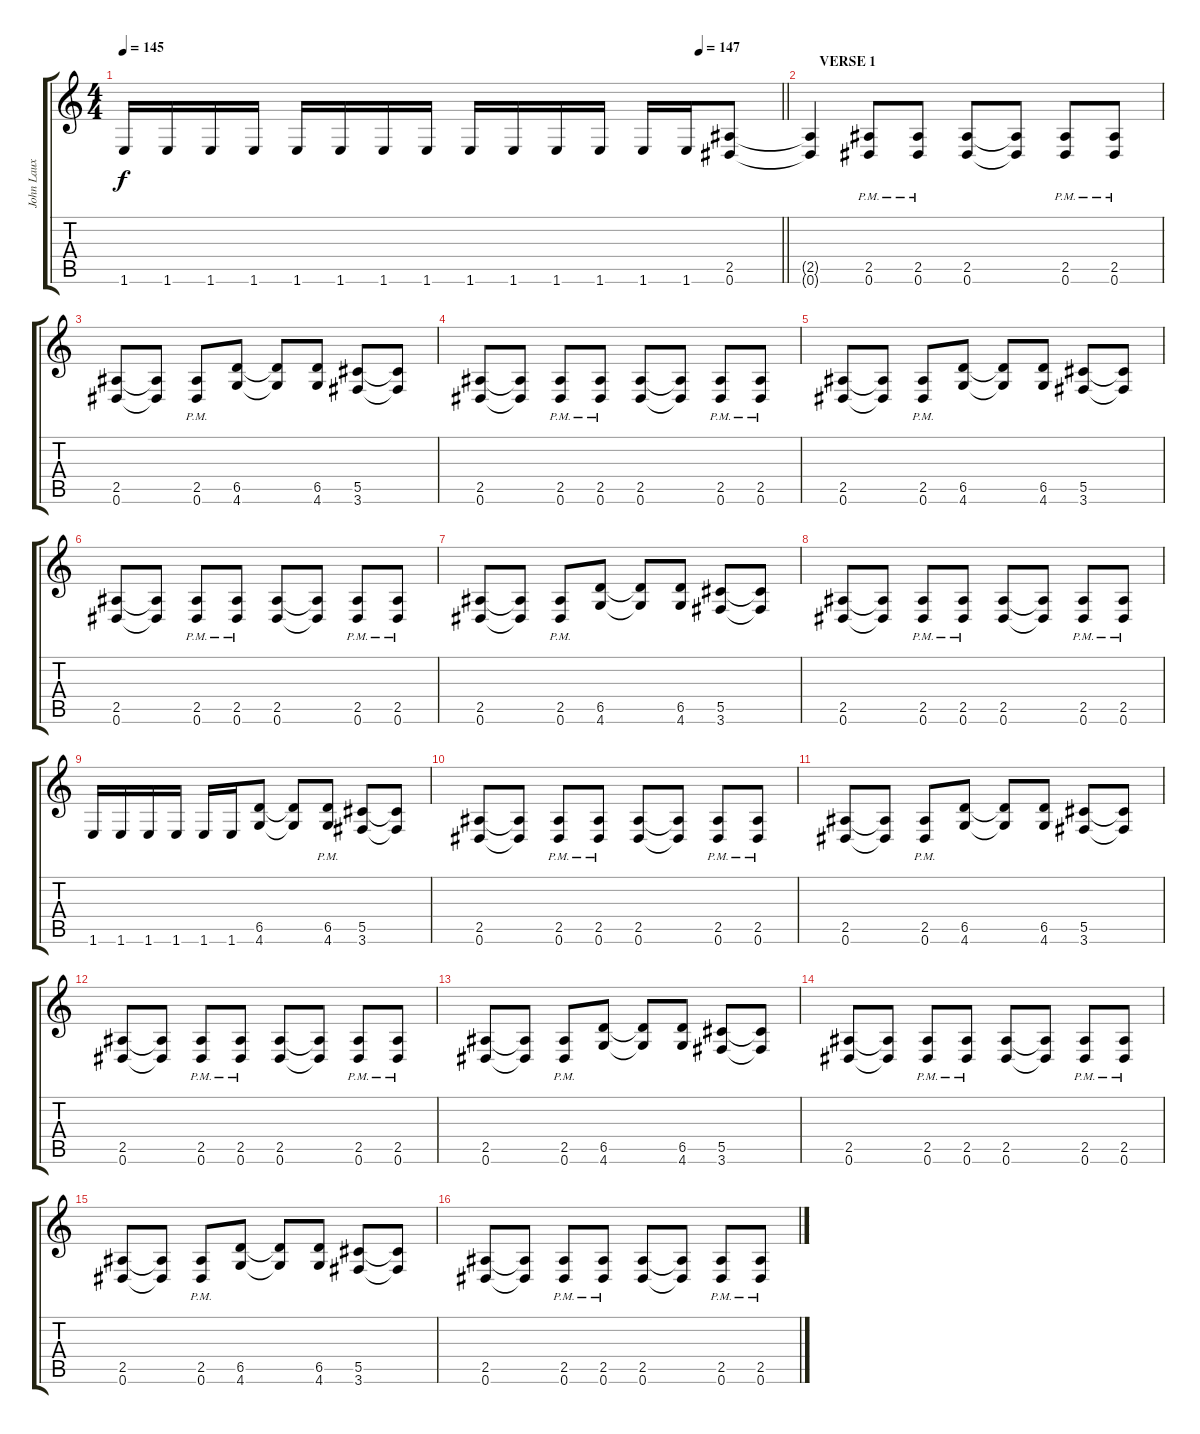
\track ("John Laux" "John Laux") {instrument distortionguitar}
\staff {score tabs}
\tuning (Eb4 Bb3 Gb3 Db3 Ab2 Eb2) {hide}
\ts (4 4)
\tempo 145
\tempo (147 0.875)
\clef g2
\barLineRight lightlight
\ks c
1.6.16{dy f} 1.6.16 1.6.16 1.6.16 1.6.16 1.6.16 1.6.16 1.6.16 1.6.16 1.6.16 1.6.16 1.6.16 1.6.16 1.6.16 (2.5 0.6).8 |
\section ("" "     VERSE 1")
(2.5{t} 0.6{t}).4 (2.5{pm} 0.6{pm}).8 (2.5{pm} 0.6{pm}).8 (2.5 0.6).8 (2.5{t} 0.6{t}).8 (2.5{pm} 0.6{pm}).8 (2.5{pm} 0.6{pm}).8 |
(2.5 0.6).8 (2.5{t} 0.6{t}).8 (2.5{pm} 0.6{pm}).8 (6.5 4.6).8 (6.5{t} 4.6{t}).8 (6.5 4.6).8 (5.5 3.6).8 (5.5{t} 3.6{t}).8 |
(2.5 0.6).8 (2.5{t} 0.6{t}).8 (2.5{pm} 0.6{pm}).8 (2.5{pm} 0.6{pm}).8 (2.5 0.6).8 (2.5{t} 0.6{t}).8 (2.5{pm} 0.6{pm}).8 (2.5{pm} 0.6{pm}).8 |
(2.5 0.6).8 (2.5{t} 0.6{t}).8 (2.5{pm} 0.6{pm}).8 (6.5 4.6).8 (6.5{t} 4.6{t}).8 (6.5 4.6).8 (5.5 3.6).8 (5.5{t} 3.6{t}).8 |
(2.5 0.6).8 (2.5{t} 0.6{t}).8 (2.5{pm} 0.6{pm}).8 (2.5{pm} 0.6{pm}).8 (2.5 0.6).8 (2.5{t} 0.6{t}).8 (2.5{pm} 0.6{pm}).8 (2.5{pm} 0.6{pm}).8 |
(2.5 0.6).8 (2.5{t} 0.6{t}).8 (2.5{pm} 0.6{pm}).8 (6.5 4.6).8 (6.5{t} 4.6{t}).8 (6.5 4.6).8 (5.5 3.6).8 (5.5{t} 3.6{t}).8 |
(2.5 0.6).8 (2.5{t} 0.6{t}).8 (2.5{pm} 0.6{pm}).8 (2.5{pm} 0.6{pm}).8 (2.5 0.6).8 (2.5{t} 0.6{t}).8 (2.5{pm} 0.6{pm}).8 (2.5{pm} 0.6{pm}).8 |
1.6.16 1.6.16 1.6.16 1.6.16 1.6.16 1.6.16 (6.5 4.6).8 (6.5{t} 4.6{t}).8 (6.5{pm} 4.6{pm}).8 (5.5 3.6).8 (5.5{t} 3.6{t}).8 |
(2.5 0.6).8 (2.5{t} 0.6{t}).8 (2.5{pm} 0.6{pm}).8 (2.5{pm} 0.6{pm}).8 (2.5 0.6).8 (2.5{t} 0.6{t}).8 (2.5{pm} 0.6{pm}).8 (2.5{pm} 0.6{pm}).8 |
(2.5 0.6).8 (2.5{t} 0.6{t}).8 (2.5{pm} 0.6{pm}).8 (6.5 4.6).8 (6.5{t} 4.6{t}).8 (6.5 4.6).8 (5.5 3.6).8 (5.5{t} 3.6{t}).8 |
(2.5 0.6).8 (2.5{t} 0.6{t}).8 (2.5{pm} 0.6{pm}).8 (2.5{pm} 0.6{pm}).8 (2.5 0.6).8 (2.5{t} 0.6{t}).8 (2.5{pm} 0.6{pm}).8 (2.5{pm} 0.6{pm}).8 |
(2.5 0.6).8 (2.5{t} 0.6{t}).8 (2.5{pm} 0.6{pm}).8 (6.5 4.6).8 (6.5{t} 4.6{t}).8 (6.5 4.6).8 (5.5 3.6).8 (5.5{t} 3.6{t}).8 |
(2.5 0.6).8 (2.5{t} 0.6{t}).8 (2.5{pm} 0.6{pm}).8 (2.5{pm} 0.6{pm}).8 (2.5 0.6).8 (2.5{t} 0.6{t}).8 (2.5{pm} 0.6{pm}).8 (2.5{pm} 0.6{pm}).8 |
(2.5 0.6).8 (2.5{t} 0.6{t}).8 (2.5{pm} 0.6{pm}).8 (6.5 4.6).8 (6.5{t} 4.6{t}).8 (6.5 4.6).8 (5.5 3.6).8 (5.5{t} 3.6{t}).8 |
(2.5 0.6).8 (2.5{t} 0.6{t}).8 (2.5{pm} 0.6{pm}).8 (2.5{pm} 0.6{pm}).8 (2.5 0.6).8 (2.5{t} 0.6{t}).8 (2.5{pm} 0.6{pm}).8 (2.5{pm} 0.6{pm}).8
